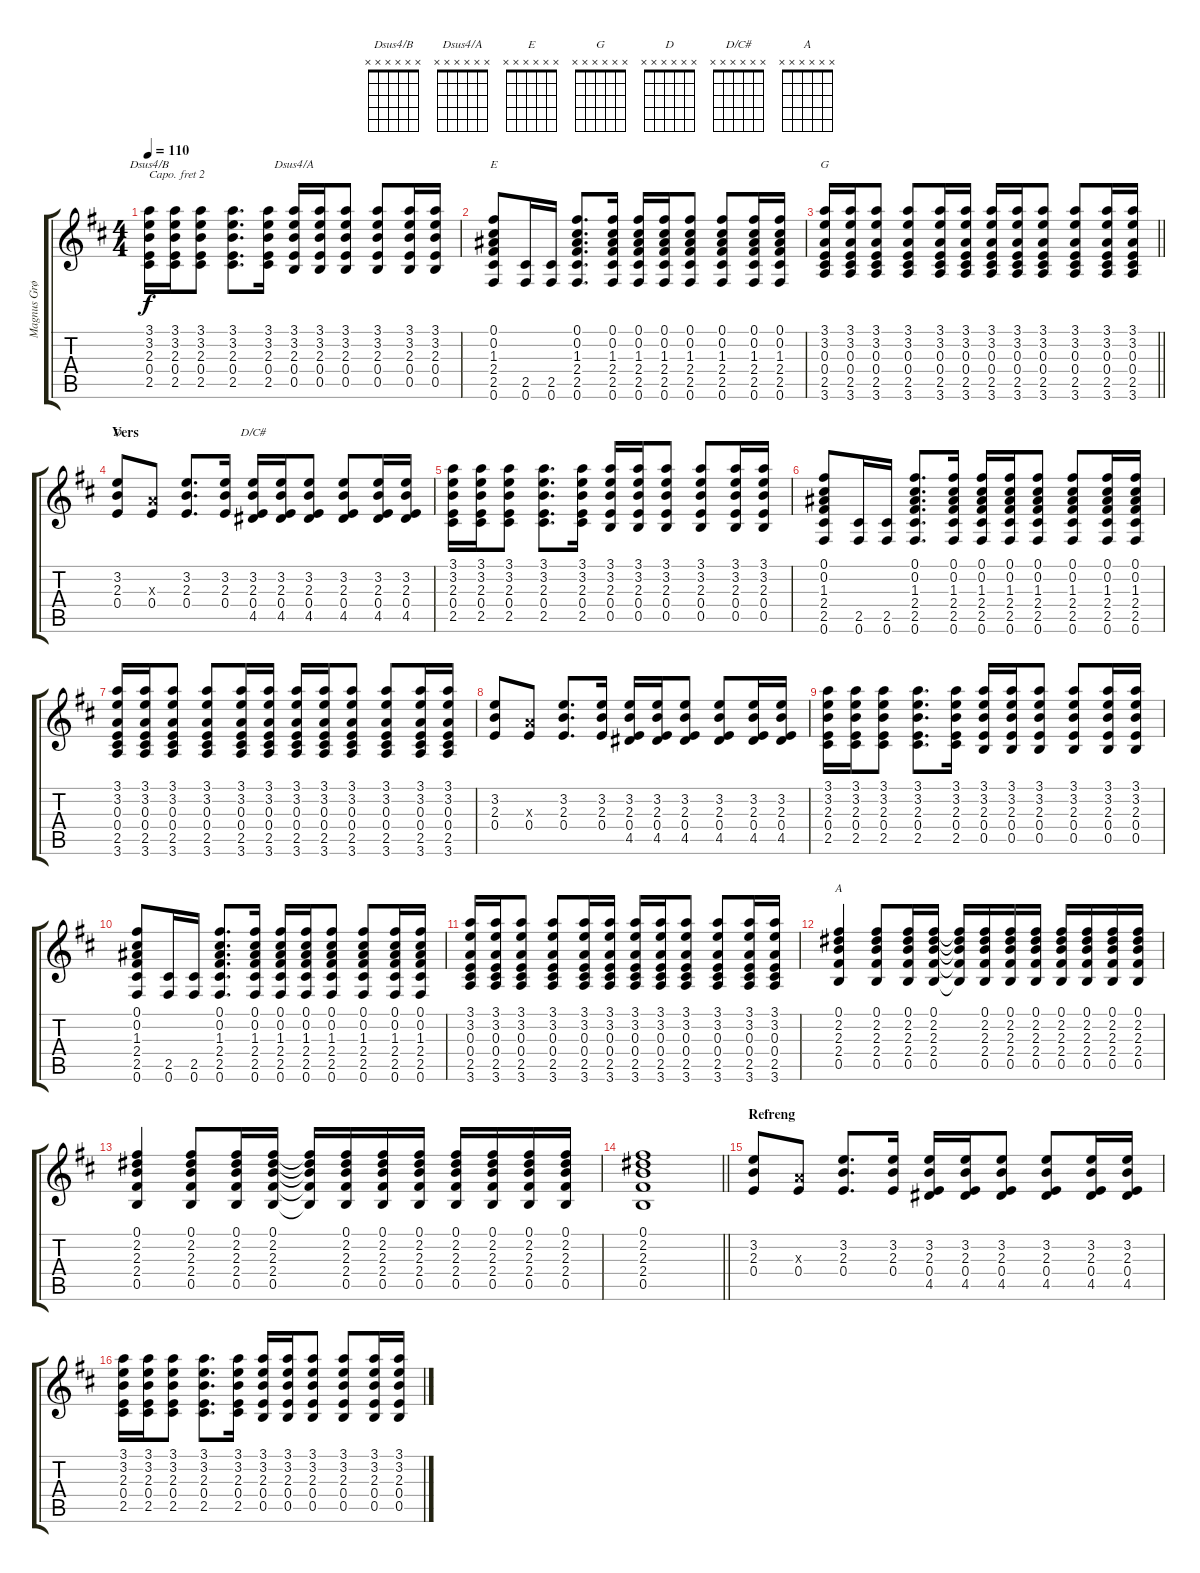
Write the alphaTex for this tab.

\track ("Magnus Grønneberg - Akust. gitar, rytme" "Magnus Grø") {instrument acousticguitarsteel}
\staff {score tabs}
\capo 2
\tuning (E4 B3 G3 D3 A2 E2) {hide}
\chord ("Dsus4/B" x x x x x x)
\chord ("Dsus4/A" x x x x x x)
\chord ("E" x x x x x x)
\chord ("G" x x x x x x)
\chord ("D" x x x x x x)
\chord ("D/C#" x x x x x x)
\chord ("A" x x x x x x)
\ts (4 4)
\tempo 110
\clef g2
\ks d
(3.1 3.2 2.3 0.4 2.5).16{ch "Dsus4/B" dy f} (3.1 3.2 2.3 0.4 2.5).16 (3.1 3.2 2.3 0.4 2.5).8 (3.1 3.2 2.3 0.4 2.5).8{d} (3.1 3.2 2.3 0.4 2.5).16 (3.1 3.2 2.3 0.4 0.5).16{ch "Dsus4/A"} (3.1 3.2 2.3 0.4 0.5).16 (3.1 3.2 2.3 0.4 0.5).8 (3.1 3.2 2.3 0.4 0.5).8 (3.1 3.2 2.3 0.4 0.5).16 (3.1 3.2 2.3 0.4 0.5).16 |
(0.1 0.2 1.3 2.4 2.5 0.6).8{ch "E"} (2.5 0.6).16 (2.5 0.6).16 (0.1 0.2 1.3 2.4 2.5 0.6).8{d} (0.1 0.2 1.3 2.4 2.5 0.6).16 (0.1 0.2 1.3 2.4 2.5 0.6).16 (0.1 0.2 1.3 2.4 2.5 0.6).16 (0.1 0.2 1.3 2.4 2.5 0.6).8 (0.1 0.2 1.3 2.4 2.5 0.6).8 (0.1 0.2 1.3 2.4 2.5 0.6).16 (0.1 0.2 1.3 2.4 2.5 0.6).16 |
\barLineRight lightlight
(3.1 3.2 0.3 0.4 2.5 3.6).16{ch "G"} (3.1 3.2 0.3 0.4 2.5 3.6).16 (3.1 3.2 0.3 0.4 2.5 3.6).8 (3.1 3.2 0.3 0.4 2.5 3.6).8 (3.1 3.2 0.3 0.4 2.5 3.6).16 (3.1 3.2 0.3 0.4 2.5 3.6).16 (3.1 3.2 0.3 0.4 2.5 3.6).16 (3.1 3.2 0.3 0.4 2.5 3.6).16 (3.1 3.2 0.3 0.4 2.5 3.6).8 (3.1 3.2 0.3 0.4 2.5 3.6).8 (3.1 3.2 0.3 0.4 2.5 3.6).16 (3.1 3.2 0.3 0.4 2.5 3.6).16 |
\section ("" "Vers")
(3.2 2.3 0.4).8{ch "D"} (0.3{x} 0.4).8 (3.2 2.3 0.4).8{d} (3.2 2.3 0.4).16 (3.2 2.3 0.4 4.5).16{ch "D/C#"} (3.2 2.3 0.4 4.5).16 (3.2 2.3 0.4 4.5).8 (3.2 2.3 0.4 4.5).8 (3.2 2.3 0.4 4.5).16 (3.2 2.3 0.4 4.5).16 |
(3.1 3.2 2.3 0.4 2.5).16 (3.1 3.2 2.3 0.4 2.5).16 (3.1 3.2 2.3 0.4 2.5).8 (3.1 3.2 2.3 0.4 2.5).8{d} (3.1 3.2 2.3 0.4 2.5).16 (3.1 3.2 2.3 0.4 0.5).16 (3.1 3.2 2.3 0.4 0.5).16 (3.1 3.2 2.3 0.4 0.5).8 (3.1 3.2 2.3 0.4 0.5).8 (3.1 3.2 2.3 0.4 0.5).16 (3.1 3.2 2.3 0.4 0.5).16 |
(0.1 0.2 1.3 2.4 2.5 0.6).8 (2.5 0.6).16 (2.5 0.6).16 (0.1 0.2 1.3 2.4 2.5 0.6).8{d} (0.1 0.2 1.3 2.4 2.5 0.6).16 (0.1 0.2 1.3 2.4 2.5 0.6).16 (0.1 0.2 1.3 2.4 2.5 0.6).16 (0.1 0.2 1.3 2.4 2.5 0.6).8 (0.1 0.2 1.3 2.4 2.5 0.6).8 (0.1 0.2 1.3 2.4 2.5 0.6).16 (0.1 0.2 1.3 2.4 2.5 0.6).16 |
(3.1 3.2 0.3 0.4 2.5 3.6).16 (3.1 3.2 0.3 0.4 2.5 3.6).16 (3.1 3.2 0.3 0.4 2.5 3.6).8 (3.1 3.2 0.3 0.4 2.5 3.6).8 (3.1 3.2 0.3 0.4 2.5 3.6).16 (3.1 3.2 0.3 0.4 2.5 3.6).16 (3.1 3.2 0.3 0.4 2.5 3.6).16 (3.1 3.2 0.3 0.4 2.5 3.6).16 (3.1 3.2 0.3 0.4 2.5 3.6).8 (3.1 3.2 0.3 0.4 2.5 3.6).8 (3.1 3.2 0.3 0.4 2.5 3.6).16 (3.1 3.2 0.3 0.4 2.5 3.6).16 |
(3.2 2.3 0.4).8 (0.3{x} 0.4).8 (3.2 2.3 0.4).8{d} (3.2 2.3 0.4).16 (3.2 2.3 0.4 4.5).16 (3.2 2.3 0.4 4.5).16 (3.2 2.3 0.4 4.5).8 (3.2 2.3 0.4 4.5).8 (3.2 2.3 0.4 4.5).16 (3.2 2.3 0.4 4.5).16 |
(3.1 3.2 2.3 0.4 2.5).16 (3.1 3.2 2.3 0.4 2.5).16 (3.1 3.2 2.3 0.4 2.5).8 (3.1 3.2 2.3 0.4 2.5).8{d} (3.1 3.2 2.3 0.4 2.5).16 (3.1 3.2 2.3 0.4 0.5).16 (3.1 3.2 2.3 0.4 0.5).16 (3.1 3.2 2.3 0.4 0.5).8 (3.1 3.2 2.3 0.4 0.5).8 (3.1 3.2 2.3 0.4 0.5).16 (3.1 3.2 2.3 0.4 0.5).16 |
(0.1 0.2 1.3 2.4 2.5 0.6).8 (2.5 0.6).16 (2.5 0.6).16 (0.1 0.2 1.3 2.4 2.5 0.6).8{d} (0.1 0.2 1.3 2.4 2.5 0.6).16 (0.1 0.2 1.3 2.4 2.5 0.6).16 (0.1 0.2 1.3 2.4 2.5 0.6).16 (0.1 0.2 1.3 2.4 2.5 0.6).8 (0.1 0.2 1.3 2.4 2.5 0.6).8 (0.1 0.2 1.3 2.4 2.5 0.6).16 (0.1 0.2 1.3 2.4 2.5 0.6).16 |
(3.1 3.2 0.3 0.4 2.5 3.6).16 (3.1 3.2 0.3 0.4 2.5 3.6).16 (3.1 3.2 0.3 0.4 2.5 3.6).8 (3.1 3.2 0.3 0.4 2.5 3.6).8 (3.1 3.2 0.3 0.4 2.5 3.6).16 (3.1 3.2 0.3 0.4 2.5 3.6).16 (3.1 3.2 0.3 0.4 2.5 3.6).16 (3.1 3.2 0.3 0.4 2.5 3.6).16 (3.1 3.2 0.3 0.4 2.5 3.6).8 (3.1 3.2 0.3 0.4 2.5 3.6).8 (3.1 3.2 0.3 0.4 2.5 3.6).16 (3.1 3.2 0.3 0.4 2.5 3.6).16 |
(0.1 2.2 2.3 2.4 0.5).4{ch "A"} (0.1 2.2 2.3 2.4 0.5).8 (0.1 2.2 2.3 2.4 0.5).16 (0.1 2.2 2.3 2.4 0.5).16 (0.1{t} 2.2{t} 2.3{t} 2.4{t} 0.5{t}).16 (0.1 2.2 2.3 2.4 0.5).16 (0.1 2.2 2.3 2.4 0.5).16 (0.1 2.2 2.3 2.4 0.5).16 (0.1 2.2 2.3 2.4 0.5).16 (0.1 2.2 2.3 2.4 0.5).16 (0.1 2.2 2.3 2.4 0.5).16 (0.1 2.2 2.3 2.4 0.5).16 |
(0.1 2.2 2.3 2.4 0.5).4 (0.1 2.2 2.3 2.4 0.5).8 (0.1 2.2 2.3 2.4 0.5).16 (0.1 2.2 2.3 2.4 0.5).16 (0.1{t} 2.2{t} 2.3{t} 2.4{t} 0.5{t}).16 (0.1 2.2 2.3 2.4 0.5).16 (0.1 2.2 2.3 2.4 0.5).16 (0.1 2.2 2.3 2.4 0.5).16 (0.1 2.2 2.3 2.4 0.5).16 (0.1 2.2 2.3 2.4 0.5).16 (0.1 2.2 2.3 2.4 0.5).16 (0.1 2.2 2.3 2.4 0.5).16 |
\barLineRight lightlight
(0.1 2.2 2.3 2.4 0.5).1 |
\section ("" "Refreng")
(3.2 2.3 0.4).8 (0.3{x} 0.4).8 (3.2 2.3 0.4).8{d} (3.2 2.3 0.4).16 (3.2 2.3 0.4 4.5).16 (3.2 2.3 0.4 4.5).16 (3.2 2.3 0.4 4.5).8 (3.2 2.3 0.4 4.5).8 (3.2 2.3 0.4 4.5).16 (3.2 2.3 0.4 4.5).16 |
(3.1 3.2 2.3 0.4 2.5).16 (3.1 3.2 2.3 0.4 2.5).16 (3.1 3.2 2.3 0.4 2.5).8 (3.1 3.2 2.3 0.4 2.5).8{d} (3.1 3.2 2.3 0.4 2.5).16 (3.1 3.2 2.3 0.4 0.5).16 (3.1 3.2 2.3 0.4 0.5).16 (3.1 3.2 2.3 0.4 0.5).8 (3.1 3.2 2.3 0.4 0.5).8 (3.1 3.2 2.3 0.4 0.5).16 (3.1 3.2 2.3 0.4 0.5).16
